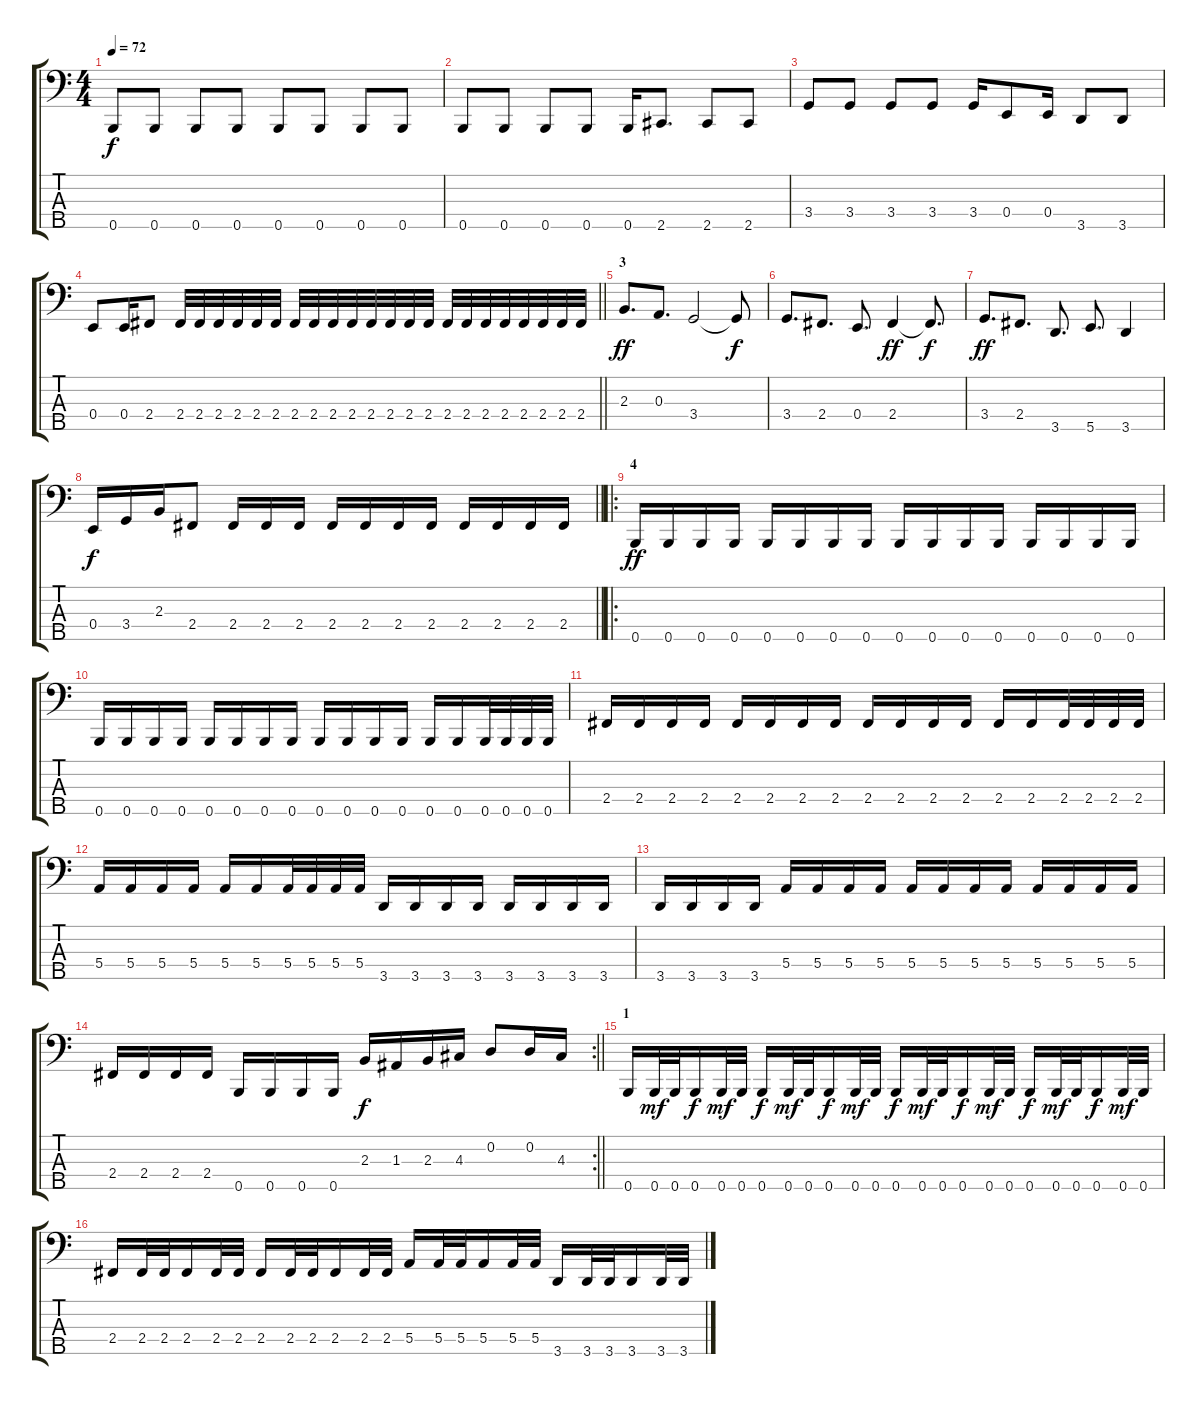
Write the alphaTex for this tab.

\track "" {instrument electricbassfinger}
\staff {score tabs}
\tuning (G2 D2 A1 E1 B0) {hide}
\ts (4 4)
\tempo 72
\clef f4
\ks c
0.5.8{dy f} 0.5.8 0.5.8 0.5.8 0.5.8 0.5.8 0.5.8 0.5.8 |
0.5.8 0.5.8 0.5.8 0.5.8 0.5.16 2.5.8{d} 2.5.8 2.5.8 |
3.4.8 3.4.8 3.4.8 3.4.8 3.4.16 0.4.8 0.4.16 3.5.8 3.5.8 |
\barLineRight lightlight
0.4.8 0.4.16 2.4.8 2.4.32 2.4.32 2.4.32 2.4.32 2.4.32 2.4.32 2.4.32 2.4.32 2.4.32 2.4.32 2.4.32 2.4.32 2.4.32 2.4.32 2.4.32 2.4.32 2.4.32 2.4.32 2.4.32 2.4.32 2.4.32 2.4.32 |
\section ("" "3")
2.3.8{d dy ff} 0.3.8{d} 3.4.2 3.4{t}.8{dy f} |
3.4.8{d} 2.4.8{d} 0.4.8{d} 2.4.4{dy ff} 2.4{t}.8{d dy f} |
3.4.8{d dy ff} 2.4.8{d} 3.5.8{d} 5.5.8{d} 3.5.4 |
\barLineRight lightlight
0.4.16{dy f} 3.4.16 2.3.16 2.4.8 2.4.16 2.4.16 2.4.16 2.4.16 2.4.16 2.4.16 2.4.16 2.4.16 2.4.16 2.4.16 2.4.16 |
\ro
\section ("" "4")
0.5.16{dy ff} 0.5.16 0.5.16 0.5.16 0.5.16 0.5.16 0.5.16 0.5.16 0.5.16 0.5.16 0.5.16 0.5.16 0.5.16 0.5.16 0.5.16 0.5.16 |
0.5.16 0.5.16 0.5.16 0.5.16 0.5.16 0.5.16 0.5.16 0.5.16 0.5.16 0.5.16 0.5.16 0.5.16 0.5.16 0.5.16 0.5.32 0.5.32 0.5.32 0.5.32 |
2.4.16 2.4.16 2.4.16 2.4.16 2.4.16 2.4.16 2.4.16 2.4.16 2.4.16 2.4.16 2.4.16 2.4.16 2.4.16 2.4.16 2.4.32 2.4.32 2.4.32 2.4.32 |
5.4.16 5.4.16 5.4.16 5.4.16 5.4.16 5.4.16 5.4.32 5.4.32 5.4.32 5.4.32 3.5.16 3.5.16 3.5.16 3.5.16 3.5.16 3.5.16 3.5.16 3.5.16 |
3.5.16 3.5.16 3.5.16 3.5.16 5.4.16 5.4.16 5.4.16 5.4.16 5.4.16 5.4.16 5.4.16 5.4.16 5.4.16 5.4.16 5.4.16 5.4.16 |
\rc 2
\barLineRight lightlight
2.4.16 2.4.16 2.4.16 2.4.16 0.5.16 0.5.16 0.5.16 0.5.16 2.3.16{dy f} 1.3.16 2.3.16 4.3.16 0.2.8 0.2.16 4.3.16 |
\section ("" "1")
0.5.16 0.5.32{dy mf} 0.5.32 0.5.16{dy f} 0.5.32{dy mf} 0.5.32 0.5.16{dy f} 0.5.32{dy mf} 0.5.32 0.5.16{dy f} 0.5.32{dy mf} 0.5.32 0.5.16{dy f} 0.5.32{dy mf} 0.5.32 0.5.16{dy f} 0.5.32{dy mf} 0.5.32 0.5.16{dy f} 0.5.32{dy mf} 0.5.32 0.5.16{dy f} 0.5.32{dy mf} 0.5.32 |
2.4.16 2.4.32 2.4.32 2.4.16 2.4.32 2.4.32 2.4.16 2.4.32 2.4.32 2.4.16 2.4.32 2.4.32 5.4.16 5.4.32 5.4.32 5.4.16 5.4.32 5.4.32 3.5.16 3.5.32 3.5.32 3.5.16 3.5.32 3.5.32
